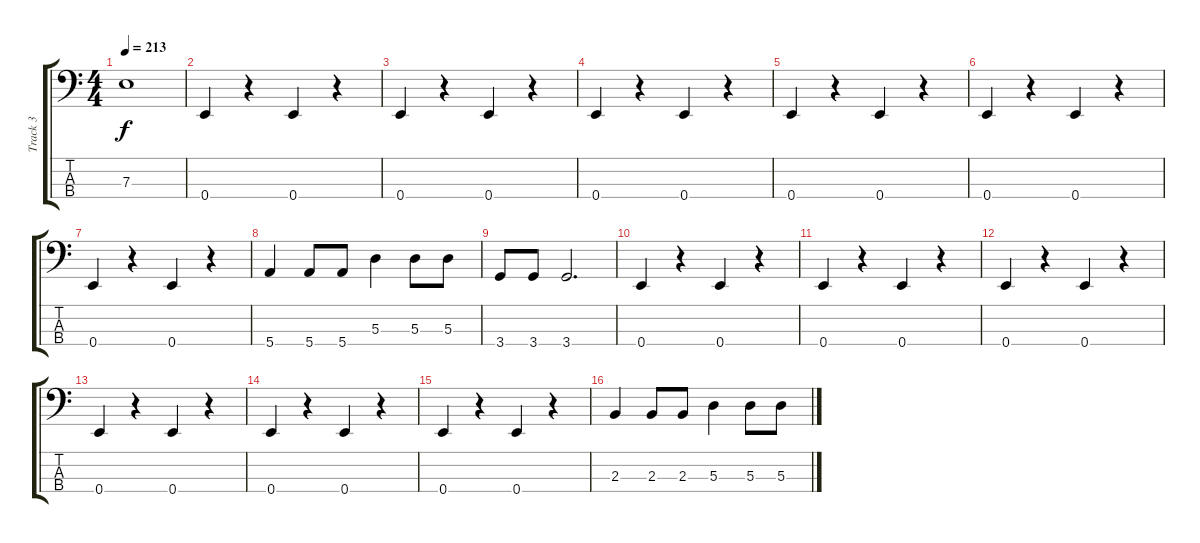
\track ("Track 3" "Track 3") {instrument electricbassfinger}
\staff {score tabs}
\tuning (G2 D2 A1 E1) {hide}
\ts (4 4)
\tempo 213
\clef f4
\ks c
7.3.1{dy f} |
0.4.4 r.4 0.4.4 r.4 |
0.4.4 r.4 0.4.4 r.4 |
0.4.4 r.4 0.4.4 r.4 |
0.4.4 r.4 0.4.4 r.4 |
0.4.4 r.4 0.4.4 r.4 |
0.4.4 r.4 0.4.4 r.4 |
5.4.4 5.4.8 5.4.8 5.3.4 5.3.8 5.3.8 |
3.4.8 3.4.8 3.4.2{d} |
0.4.4 r.4 0.4.4 r.4 |
0.4.4 r.4 0.4.4 r.4 |
0.4.4 r.4 0.4.4 r.4 |
0.4.4 r.4 0.4.4 r.4 |
0.4.4 r.4 0.4.4 r.4 |
0.4.4 r.4 0.4.4 r.4 |
2.3.4 2.3.8 2.3.8 5.3.4 5.3.8 5.3.8
